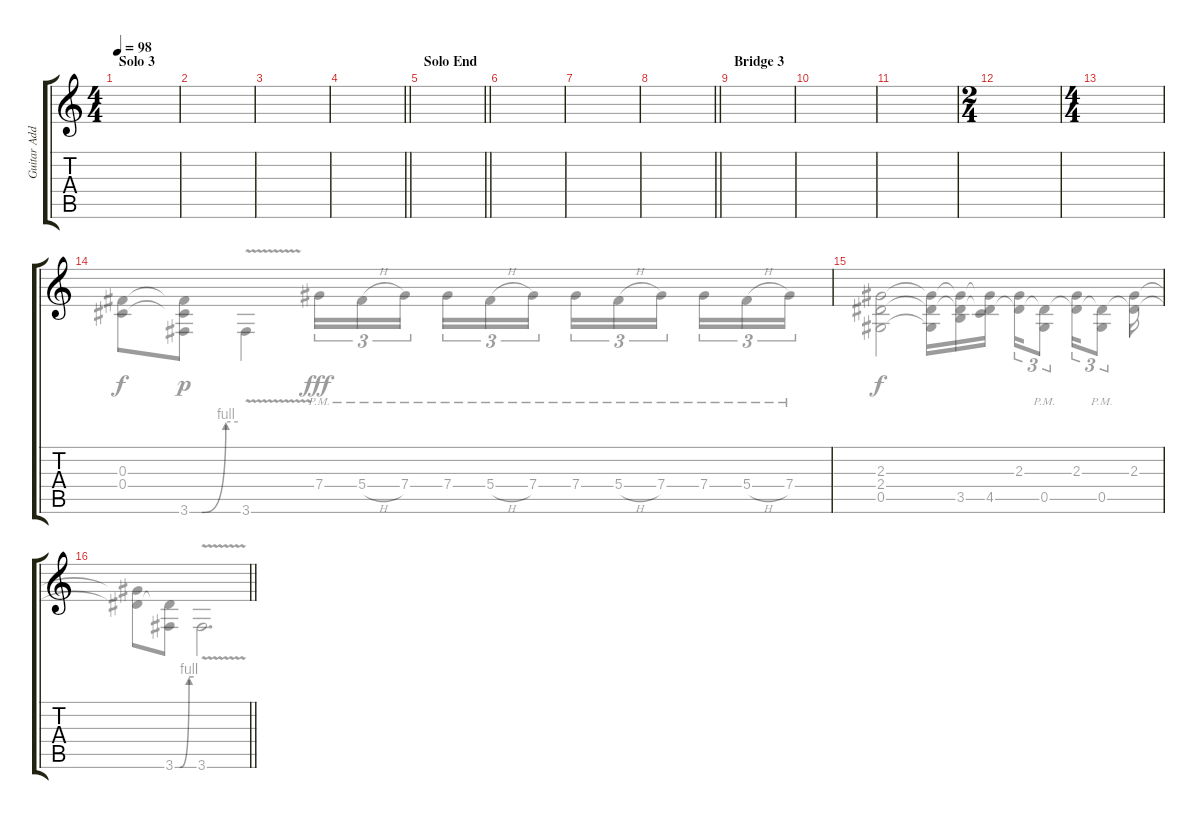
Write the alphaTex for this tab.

\track ("Guitar Add" "Guitar Add") {instrument distortionguitar}
\staff {score tabs}
\tuning (Eb4 Bb3 Gb3 Db3 Ab2 Eb2) {hide}
\voice
\ts (4 4)
\section ("" "Solo 3")
\tempo 98
\clef g2
\ks c
|
|
|
\barLineRight lightlight
|
\section ("" "Solo End")
\barLineRight lightlight
|
|
|
\barLineRight lightlight
|
\section ("" "Bridge 3")
|
|
|
\ts (2 4)
|
\ts (4 4)
|
|
|
\barLineRight lightlight
\voice
\clef g2
\ks c
|
|
|
\barLineRight lightlight
|
\barLineRight lightlight
|
|
|
\barLineRight lightlight
|
|
|
|
|
|
(0.3 0.4).8 (0.3{t} 0.4{t} 3.6{be (custom 0 0 15 0 45 4 60 4)}).8{dy p} 3.6{v}.4 7.4{pm}.16{tu (3 2) dy fff} 5.4{h pm}.16{tu (3 2)} 7.4{pm}.16{tu (3 2) beam splitsecondary} 7.4{pm}.16{tu (3 2)} 5.4{h pm}.16{tu (3 2)} 7.4{pm}.16{tu (3 2)} 7.4{pm}.16{tu (3 2)} 5.4{h pm}.16{tu (3 2)} 7.4{pm}.16{tu (3 2) beam splitsecondary} 7.4{pm}.16{tu (3 2)} 5.4{h pm}.16{tu (3 2)} 7.4{pm}.16{tu (3 2)} |
(2.3 2.4 0.5).2{dy f} (2.3{t} 2.4{t} 0.5{t}).16 (2.3{t} 2.4{t} 3.5).16 (2.3{t} 2.4{t} 4.5).16{beam splitsecondary} (2.3 2.4{t}).16{tu (3 2)} (2.4{t} 0.5{pm}).8{tu (3 2)} (2.3 2.4{t}).16{tu (3 2)} (2.4{t} 0.5{pm}).8{tu (3 2)} (2.3 2.4{t}).16 |
\barLineRight lightlight
(2.3{t} 2.4{t}).8 (2.4{t} 3.6{be (custom 0 0 15 0 45 4 60 4)}).8 3.6{v}.2{d}
